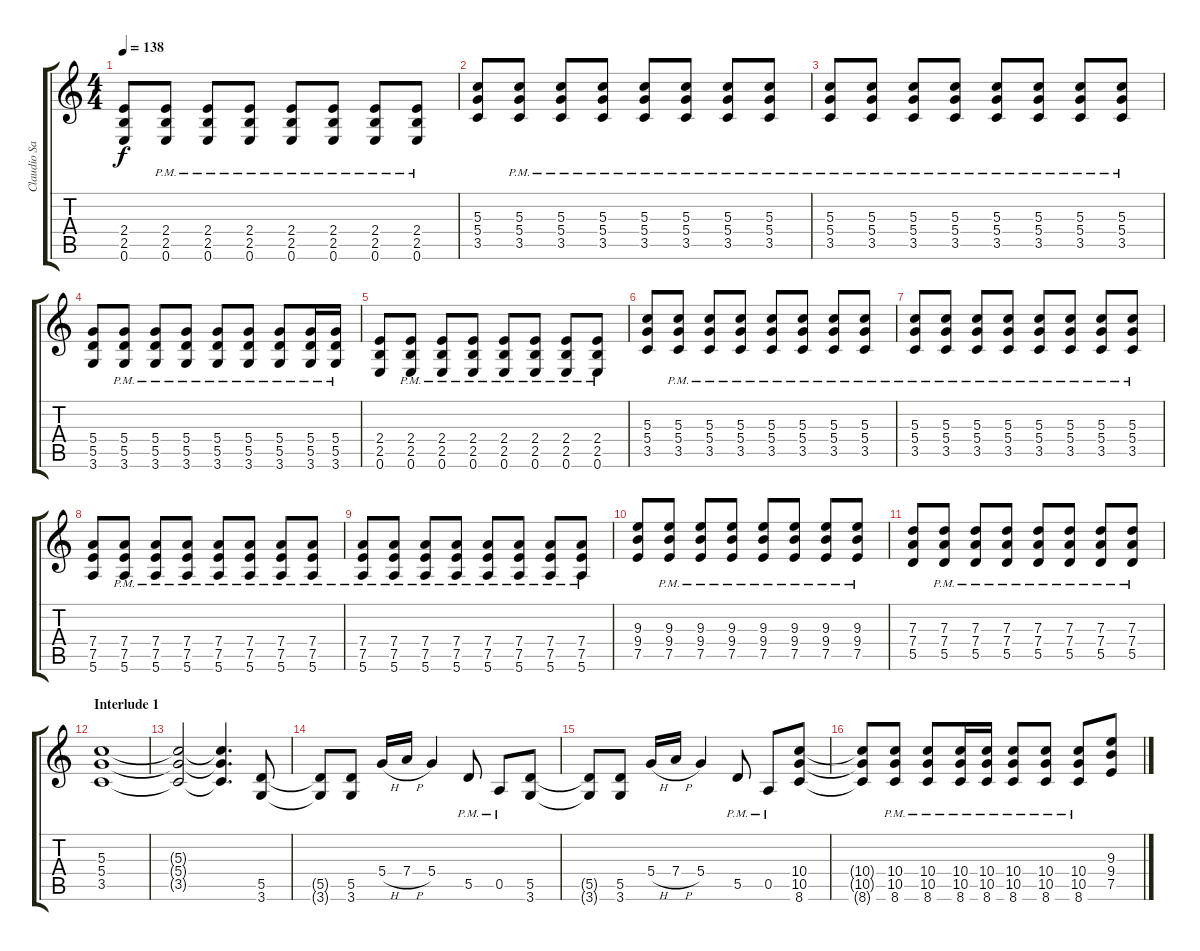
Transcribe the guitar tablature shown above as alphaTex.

\track ("Claudio Sanchez" "Claudio Sa") {instrument overdrivenguitar}
\staff {score tabs}
\tuning (E4 B3 G3 D3 A2 E2) {hide}
\ts (4 4)
\tempo 138
\clef g2
\ks c
(2.4 2.5 0.6).8{dy f} (2.4{pm} 2.5{pm} 0.6{pm}).8 (2.4{pm} 2.5{pm} 0.6{pm}).8 (2.4{pm} 2.5{pm} 0.6{pm}).8 (2.4{pm} 2.5{pm} 0.6{pm}).8 (2.4{pm} 2.5{pm} 0.6{pm}).8 (2.4{pm} 2.5{pm} 0.6{pm}).8 (2.4{pm} 2.5{pm} 0.6{pm}).8 |
(5.3 5.4 3.5).8 (5.3{pm} 5.4{pm} 3.5{pm}).8 (5.3{pm} 5.4{pm} 3.5{pm}).8 (5.3{pm} 5.4{pm} 3.5{pm}).8 (5.3{pm} 5.4{pm} 3.5{pm}).8 (5.3{pm} 5.4{pm} 3.5{pm}).8 (5.3{pm} 5.4{pm} 3.5{pm}).8 (5.3{pm} 5.4{pm} 3.5{pm}).8 |
(5.3{pm} 5.4{pm} 3.5{pm}).8 (5.3{pm} 5.4{pm} 3.5{pm}).8 (5.3{pm} 5.4{pm} 3.5{pm}).8 (5.3{pm} 5.4{pm} 3.5{pm}).8 (5.3{pm} 5.4{pm} 3.5{pm}).8 (5.3{pm} 5.4{pm} 3.5{pm}).8 (5.3{pm} 5.4{pm} 3.5{pm}).8 (5.3{pm} 5.4{pm} 3.5{pm}).8 |
(5.4 5.5 3.6).8 (5.4{pm} 5.5{pm} 3.6{pm}).8 (5.4{pm} 5.5{pm} 3.6{pm}).8 (5.4{pm} 5.5{pm} 3.6{pm}).8 (5.4{pm} 5.5{pm} 3.6{pm}).8 (5.4{pm} 5.5{pm} 3.6{pm}).8 (5.4{pm} 5.5{pm} 3.6{pm}).8 (5.4{pm} 5.5{pm} 3.6{pm}).16 (5.4{pm} 5.5{pm} 3.6{pm}).16 |
(2.4 2.5 0.6).8 (2.4{pm} 2.5{pm} 0.6{pm}).8 (2.4{pm} 2.5{pm} 0.6{pm}).8 (2.4{pm} 2.5{pm} 0.6{pm}).8 (2.4{pm} 2.5{pm} 0.6{pm}).8 (2.4{pm} 2.5{pm} 0.6{pm}).8 (2.4{pm} 2.5{pm} 0.6{pm}).8 (2.4{pm} 2.5{pm} 0.6{pm}).8 |
(5.3 5.4 3.5).8 (5.3{pm} 5.4{pm} 3.5{pm}).8 (5.3{pm} 5.4{pm} 3.5{pm}).8 (5.3{pm} 5.4{pm} 3.5{pm}).8 (5.3{pm} 5.4{pm} 3.5{pm}).8 (5.3{pm} 5.4{pm} 3.5{pm}).8 (5.3{pm} 5.4{pm} 3.5{pm}).8 (5.3{pm} 5.4{pm} 3.5{pm}).8 |
(5.3{pm} 5.4{pm} 3.5{pm}).8 (5.3{pm} 5.4{pm} 3.5{pm}).8 (5.3{pm} 5.4{pm} 3.5{pm}).8 (5.3{pm} 5.4{pm} 3.5{pm}).8 (5.3{pm} 5.4{pm} 3.5{pm}).8 (5.3{pm} 5.4{pm} 3.5{pm}).8 (5.3{pm} 5.4{pm} 3.5{pm}).8 (5.3{pm} 5.4{pm} 3.5{pm}).8 |
(7.4 7.5 5.6).8 (7.4{pm} 7.5{pm} 5.6{pm}).8 (7.4{pm} 7.5{pm} 5.6{pm}).8 (7.4{pm} 7.5{pm} 5.6{pm}).8 (7.4{pm} 7.5{pm} 5.6{pm}).8 (7.4{pm} 7.5{pm} 5.6{pm}).8 (7.4{pm} 7.5{pm} 5.6{pm}).8 (7.4{pm} 7.5{pm} 5.6{pm}).8 |
(7.4{pm} 7.5{pm} 5.6{pm}).8 (7.4{pm} 7.5{pm} 5.6{pm}).8 (7.4{pm} 7.5{pm} 5.6{pm}).8 (7.4{pm} 7.5{pm} 5.6{pm}).8 (7.4{pm} 7.5{pm} 5.6{pm}).8 (7.4{pm} 7.5{pm} 5.6{pm}).8 (7.4{pm} 7.5{pm} 5.6{pm}).8 (7.4{pm} 7.5{pm} 5.6{pm}).8 |
(9.3 9.4 7.5).8 (9.3{pm} 9.4{pm} 7.5).8 (9.3{pm} 9.4{pm} 7.5{pm}).8 (9.3{pm} 9.4{pm} 7.5{pm}).8 (9.3{pm} 9.4{pm} 7.5{pm}).8 (9.3{pm} 9.4{pm} 7.5{pm}).8 (9.3{pm} 9.4{pm} 7.5{pm}).8 (9.3{pm} 9.4{pm} 7.5{pm}).8 |
(7.3 7.4 5.5).8 (7.3{pm} 7.4{pm} 5.5{pm}).8 (7.3{pm} 7.4{pm} 5.5{pm}).8 (7.3{pm} 7.4{pm} 5.5{pm}).8 (7.3{pm} 7.4{pm} 5.5{pm}).8 (7.3{pm} 7.4{pm} 5.5{pm}).8 (7.3{pm} 7.4{pm} 5.5{pm}).8 (7.3{pm} 7.4{pm} 5.5{pm}).8 |
\section ("" "Interlude 1")
(5.3 5.4 3.5).1 |
(5.3{t} 5.4{t} 3.5{t}).2 (5.3{t} 5.4{t} 3.5{t}).4{d} (5.5 3.6).8 |
(5.5{t} 3.6{t}).8 (5.5 3.6).8 5.4{h}.16 7.4{h}.16 5.4.4 5.5{pm}.8 0.5{pm}.8 (5.5 3.6).8 |
(5.5{t} 3.6{t}).8 (5.5 3.6).8 5.4{h}.16 7.4{h}.16 5.4.4 5.5{pm}.8 0.5{pm}.8 (10.4 10.5 8.6).8 |
(10.4{t} 10.5{t} 8.6{t}).8 (10.4{pm} 10.5{pm} 8.6{pm}).8 (10.4{pm} 10.5{pm} 8.6{pm}).8 (10.4{pm} 10.5{pm} 8.6{pm}).16 (10.4{pm} 10.5{pm} 8.6{pm}).16 (10.4{pm} 10.5{pm} 8.6{pm}).8 (10.4{pm} 10.5{pm} 8.6{pm}).8 (10.4{pm} 10.5 8.6).8 (9.3 9.4 7.5).8
